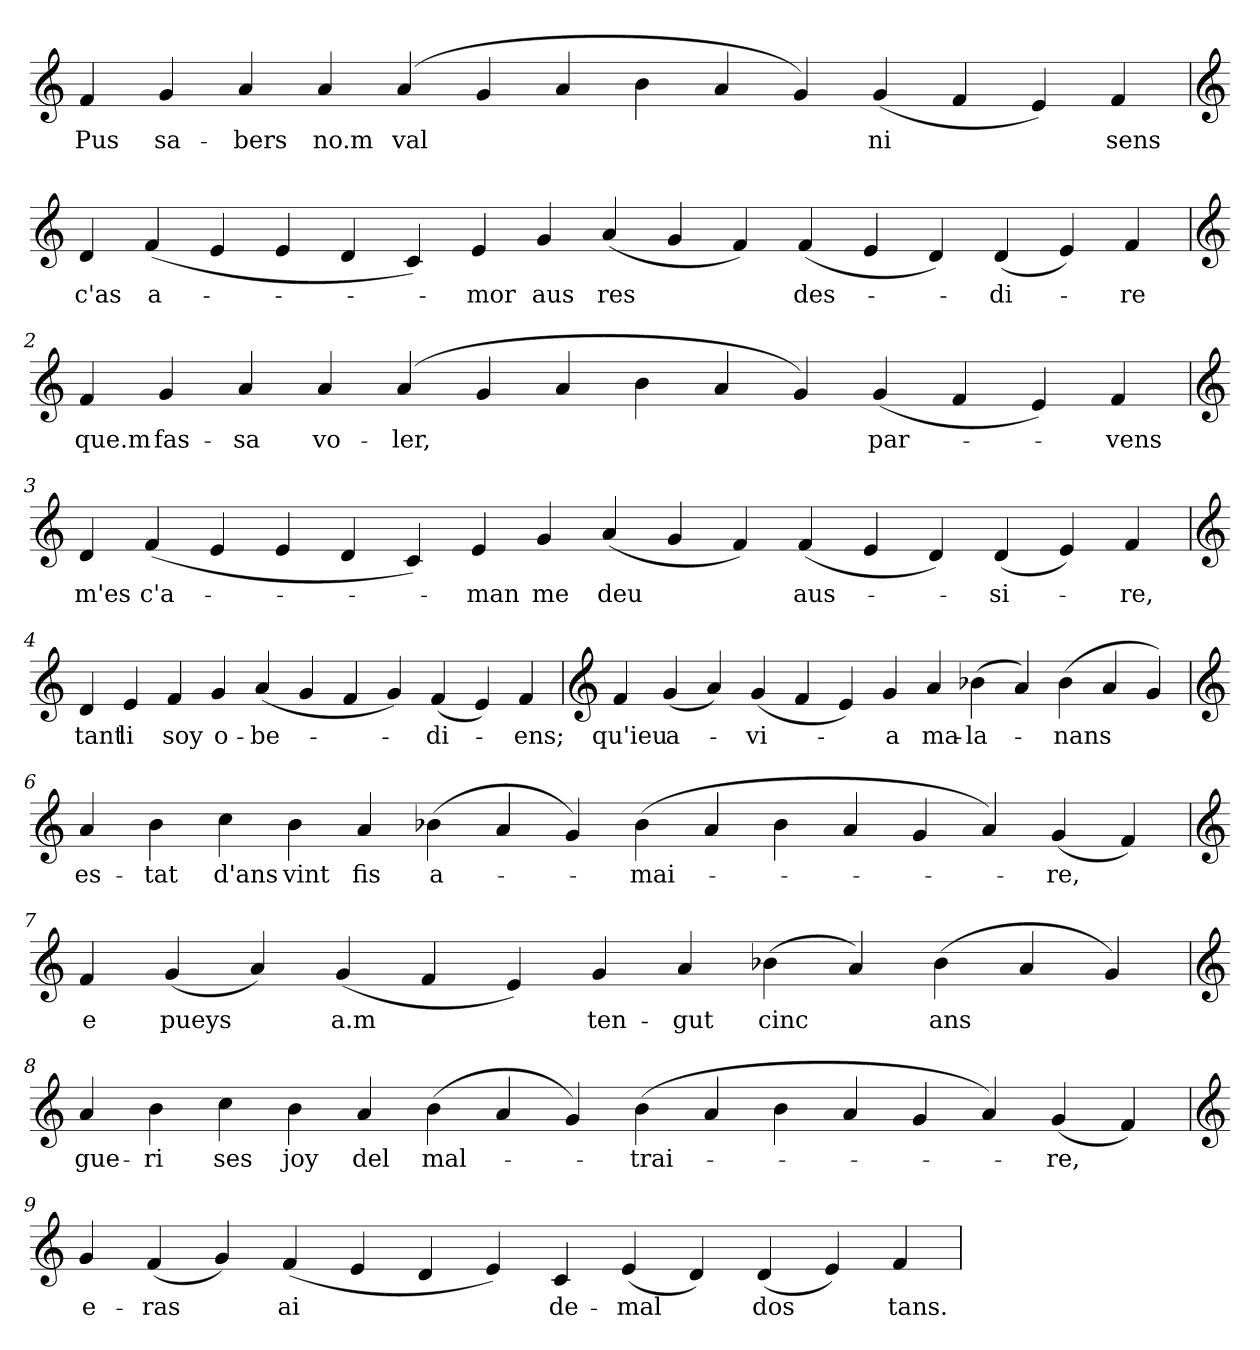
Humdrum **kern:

**kern	**text
*part1	*part1
*staff1	*staff1
*clefG2	*
=	=
4f	Pus
4g	sa-
4a	-bers
4a	no.m
(4a	val
4g	.
4a	.
4b	.
4a	.
4g)	.
(4g	ni
4f	.
4e)	.
4f	sens
=1	=1
*clefG2	*
4d	c'as
(4f	a-
4e	.
4e	.
4d	.
4c)	.
4e	-mor
4g	aus
(4a	res
4g	.
4f)	.
(4f	des-
4e	.
4d)	.
(4d	-di-
4e)	.
4f	-re
=2	=2
*clefG2	*
4f	que.m
4g	fas-
4a	-sa
4a	vo-
(4a	-ler,
4g	.
4a	.
4b	.
4a	.
4g)	.
(4g	par-
4f	.
4e)	.
4f	-vens
=3	=3
*clefG2	*
4d	m'es
(4f	c'a-
4e	.
4e	.
4d	.
4c)	.
4e	-man
4g	me
(4a	deu
4g	.
4f)	.
(4f	aus-
4e	.
4d)	.
(4d	-si-
4e)	.
4f	-re,
=4	=4
*clefG2	*
4d	tant
4e	li
4f	soy
4g	o-
(4a	-be-
4g	.
4f	.
4g)	.
(4f	-di-
4e)	.
4f	-ens;
=5	=5
*clefG2	*
4f	qu'ieu
(4g	a-
4a)	.
(4g	-vi-
4f	.
4e)	.
4g	-a
4a	ma-
(4b-X	-la-
4a)	.
(4b-	-nans
4a	.
4g)	.
=6	=6
*clefG2	*
4a	es-
4b	-tat
4cc	d'ans
4b	vint
4a	fis
(4b-X	a-
4a	.
4g)	.
(4b-	-mai-
4a	.
4b-	.
4a	.
4g	.
4a)	.
(4g	-re,
4f)	.
=7	=7
*clefG2	*
4f	e
(4g	pueys
4a)	.
(4g	a.m
4f	.
4e)	.
4g	ten-
4a	-gut
(4b-X	cinc
4a)	.
(4b-	ans
4a	.
4g)	.
=8	=8
*clefG2	*
4a	gue-
4b	-ri
4cc	ses
4b	joy
4a	del
(4b	mal-
4a	.
4g)	.
(4b	-trai-
4a	.
4b	.
4a	.
4g	.
4a)	.
(4g	-re,
4f)	.
=9	=9
*clefG2	*
4g	e-
(4f	-ras
4g)	.
(4f	ai
4e	.
4d	.
4e)	.
4c	de-
(4e	-mal
4d)	.
(4d	dos
4e)	.
4f	tans.
=	=
*-	*-
